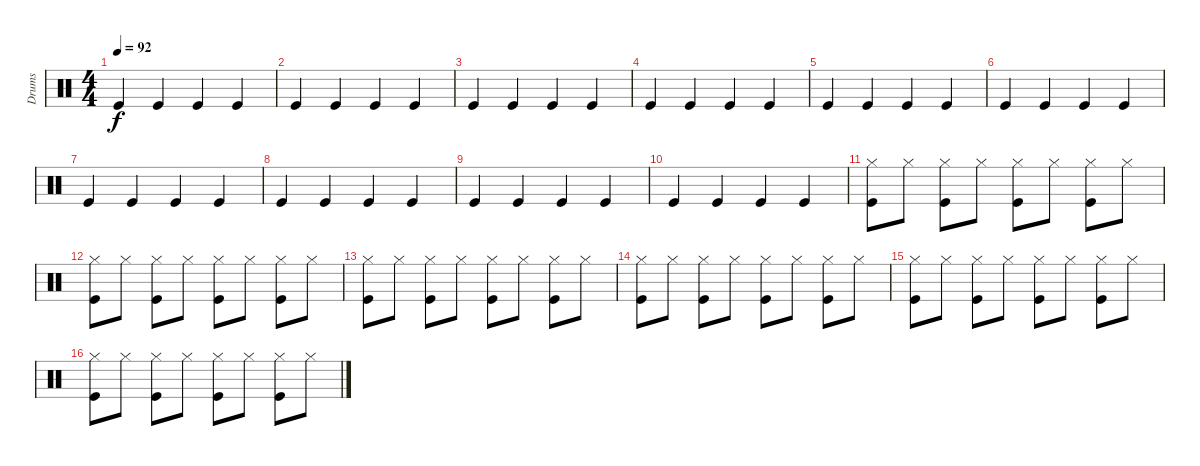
\track ("Drums" "Drums") {instrument percussion}
\staff {score}
\articulation defaults
\ts (4 4)
\tempo 92
\clef neutral
\ks c "Kick (hit)".4{dy f} "Kick (hit)".4 "Kick (hit)".4 "Kick (hit)".4
|
"Kick (hit)".4 "Kick (hit)".4 "Kick (hit)".4 "Kick (hit)".4 |
"Kick (hit)".4 "Kick (hit)".4 "Kick (hit)".4 "Kick (hit)".4 |
"Kick (hit)".4 "Kick (hit)".4 "Kick (hit)".4 "Kick (hit)".4 |
"Kick (hit)".4 "Kick (hit)".4 "Kick (hit)".4 "Kick (hit)".4 |
"Kick (hit)".4 "Kick (hit)".4 "Kick (hit)".4 "Kick (hit)".4 |
"Kick (hit)".4 "Kick (hit)".4 "Kick (hit)".4 "Kick (hit)".4 |
"Kick (hit)".4 "Kick (hit)".4 "Kick (hit)".4 "Kick (hit)".4 |
"Kick (hit)".4 "Kick (hit)".4 "Kick (hit)".4 "Kick (hit)".4 |
"Kick (hit)".4 "Kick (hit)".4 "Kick (hit)".4 "Kick (hit)".4 |
("Kick (hit)" "Hi-Hat (closed)").8 "Hi-Hat (closed)".8 ("Kick (hit)" "Hi-Hat (closed)").8 "Hi-Hat (closed)".8 ("Kick (hit)" "Hi-Hat (closed)").8 "Hi-Hat (closed)".8 ("Kick (hit)" "Hi-Hat (closed)").8 "Hi-Hat (closed)".8 |
("Kick (hit)" "Hi-Hat (closed)").8 "Hi-Hat (closed)".8 ("Kick (hit)" "Hi-Hat (closed)").8 "Hi-Hat (closed)".8 ("Kick (hit)" "Hi-Hat (closed)").8 "Hi-Hat (closed)".8 ("Kick (hit)" "Hi-Hat (closed)").8 "Hi-Hat (closed)".8 |
("Kick (hit)" "Hi-Hat (closed)").8 "Hi-Hat (closed)".8 ("Kick (hit)" "Hi-Hat (closed)").8 "Hi-Hat (closed)".8 ("Kick (hit)" "Hi-Hat (closed)").8 "Hi-Hat (closed)".8 ("Kick (hit)" "Hi-Hat (closed)").8 "Hi-Hat (closed)".8 |
("Kick (hit)" "Hi-Hat (closed)").8 "Hi-Hat (closed)".8 ("Kick (hit)" "Hi-Hat (closed)").8 "Hi-Hat (closed)".8 ("Kick (hit)" "Hi-Hat (closed)").8 "Hi-Hat (closed)".8 ("Kick (hit)" "Hi-Hat (closed)").8 "Hi-Hat (closed)".8 |
("Kick (hit)" "Hi-Hat (closed)").8 "Hi-Hat (closed)".8 ("Kick (hit)" "Hi-Hat (closed)").8 "Hi-Hat (closed)".8 ("Kick (hit)" "Hi-Hat (closed)").8 "Hi-Hat (closed)".8 ("Kick (hit)" "Hi-Hat (closed)").8 "Hi-Hat (closed)".8 |
("Kick (hit)" "Hi-Hat (closed)").8 "Hi-Hat (closed)".8 ("Kick (hit)" "Hi-Hat (closed)").8 "Hi-Hat (closed)".8 ("Kick (hit)" "Hi-Hat (closed)").8 "Hi-Hat (closed)".8 ("Kick (hit)" "Hi-Hat (closed)").8 "Hi-Hat (closed)".8
